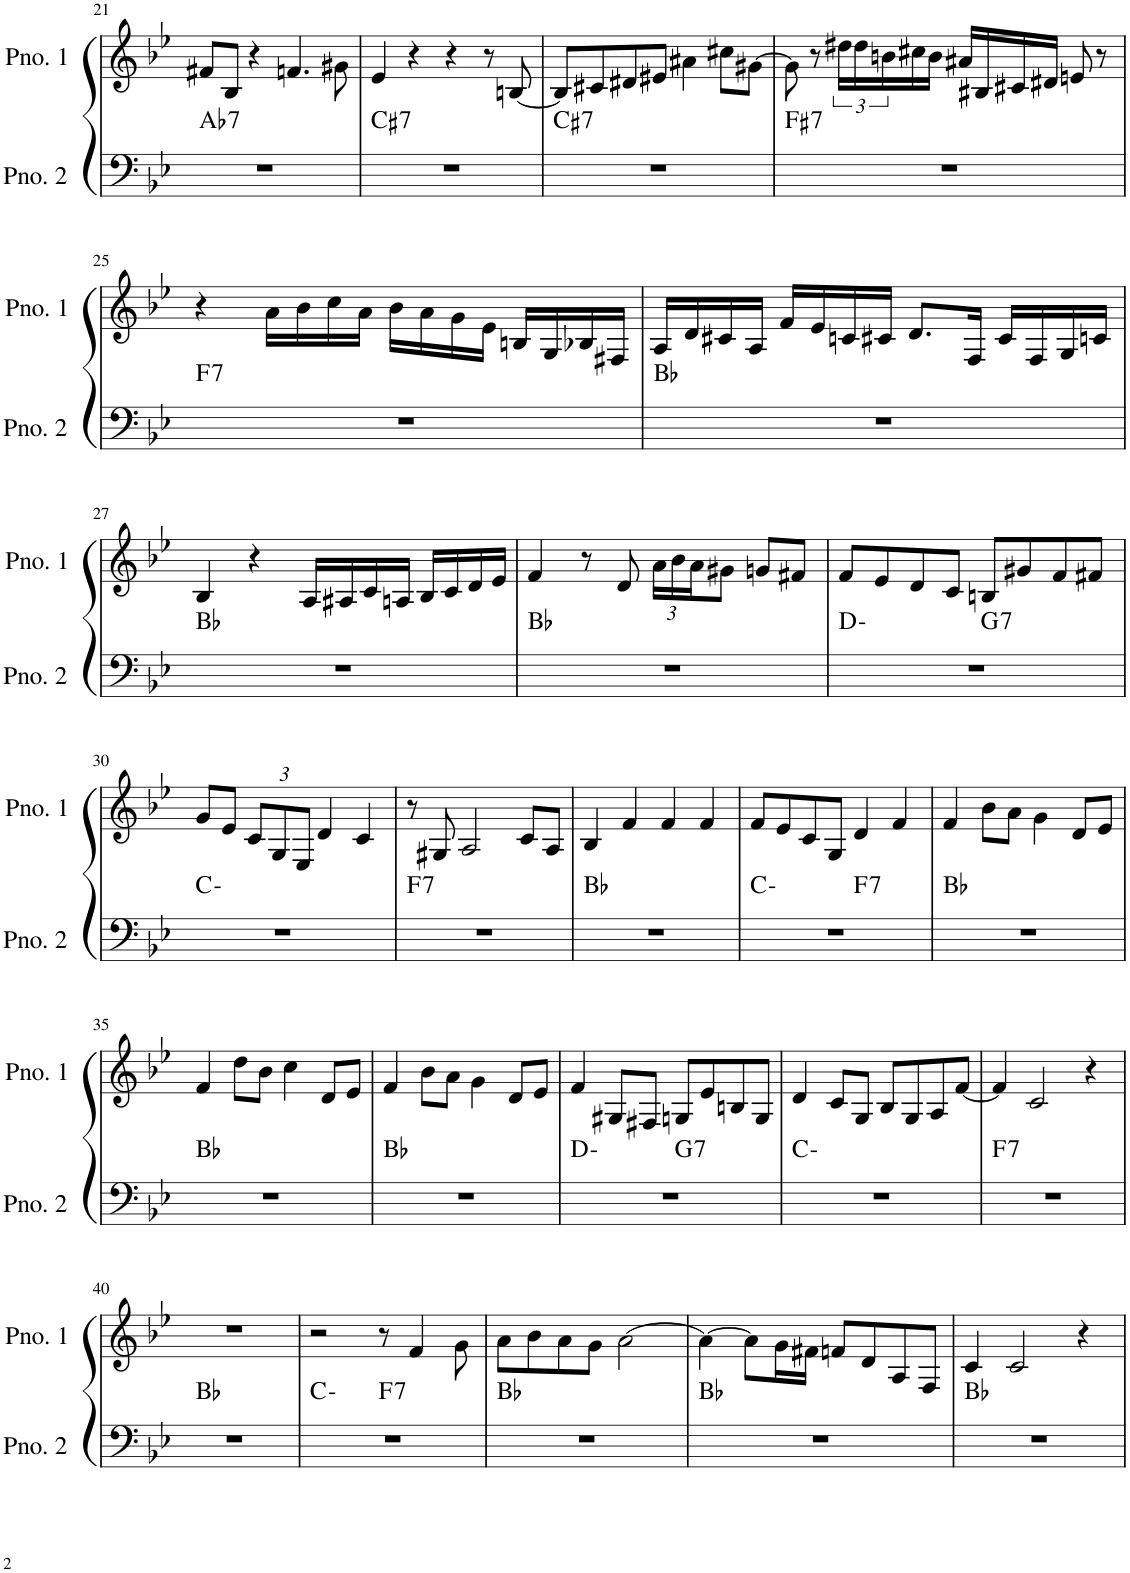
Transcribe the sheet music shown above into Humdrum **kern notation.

**kern	**harte	**kern
*part2	*part2	*part1
*staff2	*	*staff1
*I"ピアノ 2	*	*I"ピアノ 1
!!LO:PB:g=z
*clefF4	*	*clefG2
*k[b-e-]	*	*k[b-e-]
*M4/4	*	*M4/4
=21	=21	=21
!	!LO:H:kt=7	!
1r	Ab:7	8f#X/L
.	.	8B-/J
.	.	4r
.	.	4.fn/
.	.	8g#X\
=22	=22	=22
!	!LO:H:kt=7	!
1r	C#:7	4e-/
.	.	4r
.	.	4r
.	.	8r
.	.	[8Bn/
=23	=23	=23
!	!LO:H:kt=7	!
1r	C#:7	8B/L]
.	.	8c#X/
.	.	8d#X/
.	.	8e#X/J
.	.	4a#X\
.	.	8cc#X\L
.	.	[8g#X\J
=24	=24	=24
!	!LO:H:kt=7	!
1r	F#:7	8g#\]
.	.	8r
.	.	24dd#X\LL
.	.	24dd#\
.	.	24bn\
.	.	16cc#X\
.	.	16b\JJ
.	.	16a#X/LL
.	.	16B#X/
.	.	16c#X/
.	.	16d#X/JJ
.	.	8en/
.	.	8r
!!LO:LB:g=z
=25	=25	=25
!	!LO:H:kt=7	!
1r	F:7	4r
.	.	16a\LL
.	.	16b-\
.	.	16cc\
.	.	16a\JJ
.	.	16b-\LL
.	.	16a\
.	.	16g\
.	.	16e-\JJ
.	.	16Bn/LL
.	.	16G/
.	.	16B-X/
.	.	16F#X/JJ
=26	=26	=26
1r	Bb:maj	16A/LL
.	.	16d/
.	.	16c#X/
.	.	16A/JJ
.	.	16f/LL
.	.	16e-/
.	.	16cn/
.	.	16c#X/JJ
.	.	8.d/L
.	.	16F/Jk
.	.	16c#/LL
.	.	16F/
.	.	16G/
.	.	16cn/JJ
!!LO:LB:g=z
=27	=27	=27
1r	Bb:maj	4B-/
.	.	4r
.	.	16A/LL
.	.	16A#X/
.	.	16c/
.	.	16An/JJ
.	.	16B-/LL
.	.	16c/
.	.	16d/
.	.	16e-/JJ
=28	=28	=28
1r	Bb:maj	4f/
.	.	8r
.	.	8d/
*	*	*Xbrackettup
.	.	24a\LL
.	.	24b-\
.	.	24a\J
.	.	8g#X\J
.	.	8gn/L
.	.	8f#X/J
=29	=29	=29
*^	*	*
1r	2ryy	D:min	8f/L
.	.	.	8e-/
.	.	.	8d/
.	.	.	8c/J
!	!	!LO:H:kt=7	!
.	2ryy	G:7	8Bn/L
.	.	.	8g#X/
.	.	.	8f/
.	.	.	8f#X/J
*v	*v	*	*
!!LO:LB:g=z
=30	=30	=30
1r	C:min	8g/L
.	.	8e-/J
.	.	12c/L
.	.	12G/
.	.	12E-/J
.	.	4d/
.	.	4c/
=31	=31	=31
!	!LO:H:kt=7	!
1r	F:7	8r
.	.	8G#X/
.	.	2A/
.	.	8c/L
.	.	8A/J
=32	=32	=32
1r	Bb:maj	4B-/
.	.	4f/
.	.	4f/
.	.	4f/
=33	=33	=33
*^	*	*
1r	2ryy	C:min	8f/L
.	.	.	8e-/
.	.	.	8c/
.	.	.	8G/J
!	!	!LO:H:kt=7	!
.	2ryy	F:7	4d/
.	.	.	4f/
*v	*v	*	*
=34	=34	=34
1r	Bb:maj	4f/
.	.	8b-\L
.	.	8a\J
.	.	4g\
.	.	8d/L
.	.	8e-/J
!!LO:LB:g=z
=35	=35	=35
1r	Bb:maj	4f/
.	.	8dd\L
.	.	8b-\J
.	.	4cc\
.	.	8d/L
.	.	8e-/J
=36	=36	=36
1r	Bb:maj	4f/
.	.	8b-\L
.	.	8a\J
.	.	4g\
.	.	8d/L
.	.	8e-/J
=37	=37	=37
*^	*	*
1r	2ryy	D:min	4f/
.	.	.	8G#X/L
.	.	.	8F#X/J
!	!	!LO:H:kt=7	!
.	2ryy	G:7	8Gn/L
.	.	.	8e-/
.	.	.	8Bn/
.	.	.	8G/J
*v	*v	*	*
=38	=38	=38
1r	C:min	4d/
.	.	8c/L
.	.	8G/J
.	.	8B-/L
.	.	8G/
.	.	8A/
.	.	[8f/J
=39	=39	=39
!	!LO:H:kt=7	!
1r	F:7	4f/]
.	.	2c/
.	.	4r
!!LO:LB:g=z
=40	=40	=40
1r	Bb:maj	1r
=41	=41	=41
*^	*	*
1r	2ryy	C:min	2r
!	!	!LO:H:kt=7	!
.	2ryy	F:7	8r
.	.	.	4f/
.	.	.	8g\
*v	*v	*	*
=42	=42	=42
1r	Bb:maj	8a\L
.	.	8b-\
.	.	8a\
.	.	8g\J
.	.	[2a\
=43	=43	=43
1r	Bb:maj	4a\_
.	.	8a\L]
.	.	16g\L
.	.	16f#X\JJ
.	.	8fn/L
.	.	8d/
.	.	8A/
.	.	8F/J
=44	=44	=44
1r	Bb:maj	4c/
.	.	2c/
.	.	4r
=	=	=
*-	*-	*-
